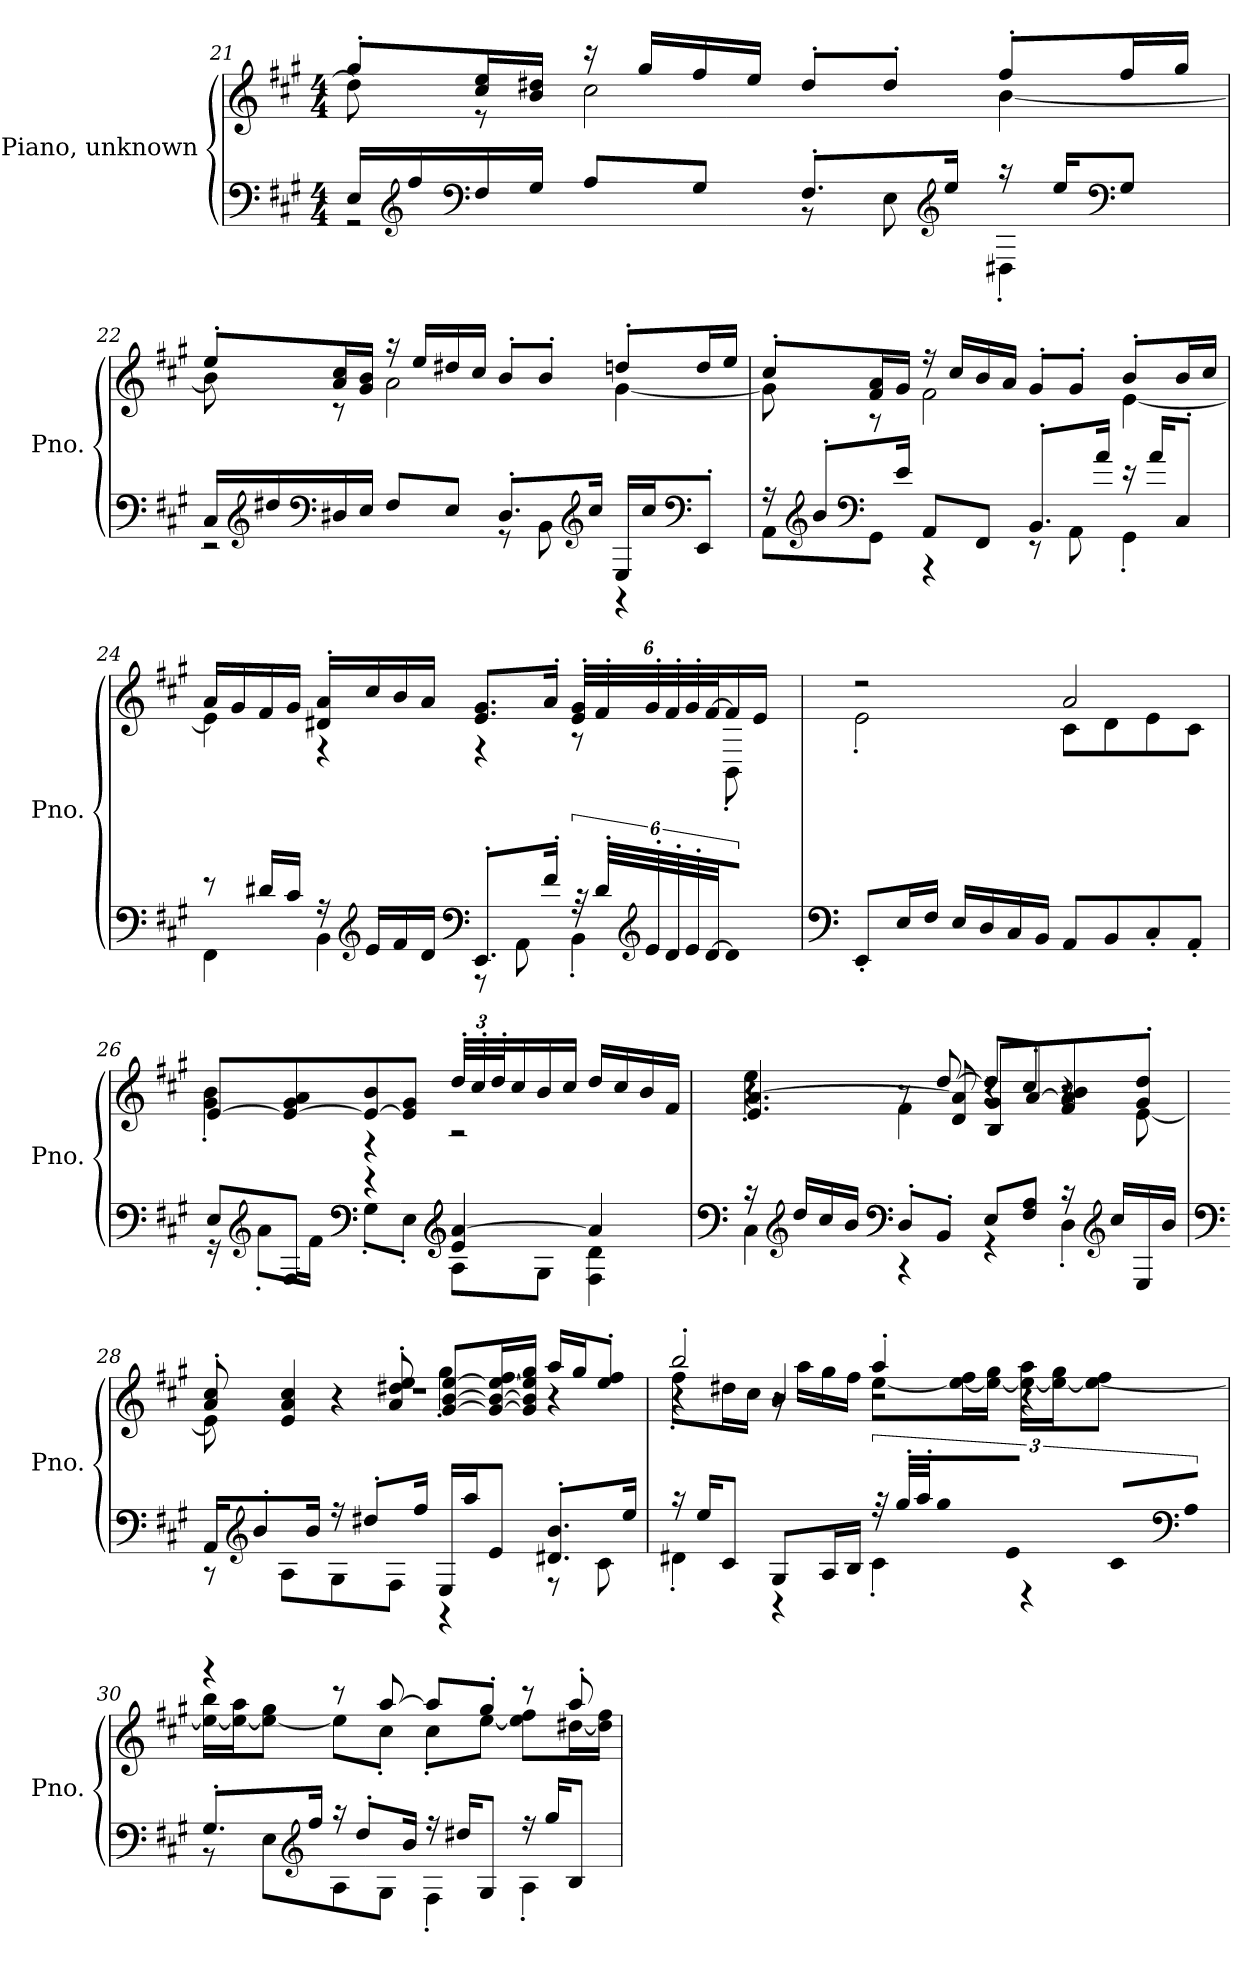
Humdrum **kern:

**kern	**kern
*part1	*part1
*staff2	*staff1
*I"Piano, unknown	*
*I'Pno.	*
!!LO:LB:g=z
*clefF4	*clefG2
*k[f#c#g#]	*k[f#c#g#]
*M4/4	*M4/4
=21	=21
*^	*^
16E/LL	2r	8gg#'/L	8dd#\]
*clefG2	*	*	*
16ff#/	.	.	.
*clefF4	*	*	*
16F#/	.	16cc#/ 16ee/L	8r
16G#/JJ	.	16b/ 16dd#X/JJ	.
8A/L	.	16r	2cc#\
.	.	16gg#/LL	.
8G#/J	.	16ff#/	.
.	.	16ee/JJ	.
8.F#'/L	8r	8dd#'/L	.
.	8E\	8dd#'/J	.
*clefG2	*	*	*
16ee/Jk	.	.	.
16r	4D#X'\	8ff#'/L	[4b\
16ee/KL	.	.	.
*clefF4	*	*	*
8G#/J	.	16ff#/L	.
.	.	16gg#/JJ	.
!!LO:PB:g=z	!!
=22	=22	=22	=22
16C#/LL	2r	8ee'/L	8b\]
*clefG2	*	*	*
16dd#X/	.	.	.
*clefF4	*	*	*
16D#X/	.	16a/ 16cc#/L	8r
16E/JJ	.	16g#/ 16b/JJ	.
8F#/L	.	16r	2a\
.	.	16ee/LL	.
8E/J	.	16dd#X/	.
.	.	16cc#/JJ	.
8.D#'/L	8r	8b'/L	.
.	8BB\	8b'/J	.
*clefG2	*	*	*
16cc#/Jk	.	.	.
16E/LL	4r	8ddn'/L	[4g#\
16cc#/J	.	.	.
*clefF4	*	*	*
8EE'/J	.	16dd/L	.
.	.	16ee/JJ	.
=23	=23	=23	=23
16r	8AA\L	8cc#'/L	8g#\]
*clefG2	*	*	*
8b'/L	.	.	.
*clefF4	*	*	*
.	8GG#\J	16f#/ 16a/L	8r
16e/Jk	.	16g#/JJ	.
8AA/L	4r	16r	2f#\
.	.	16cc#/LL	.
8FF#/J	.	16b/	.
.	.	16a/JJ	.
8.BB'/L	8r	8g#'/L	.
.	8AA\	8g#'/J	.
16a/Jk	.	.	.
16r	4GG#'\	8b'/L	[4e\
16a/KL	.	.	.
8C#'/J	.	16b/L	.
.	.	16cc#/JJ	.
!!LO:LB:g=z	!!
=24	=24	=24	=24
8r	4FF#\	16a/LL	4e\]
.	.	16g#/	.
16d#X/LL	.	16f#/	.
16c#/JJ	.	16g#/JJ	.
16r	4BB\	16d#X/' 16a/'LL	4r
*clefG2	*	*	*
16e/LL	.	16cc#/	.
16f#/	.	16b/	.
16d#/JJ	.	16a/JJ	.
*clefF4	*	*	*
8.EE'/L	8r	8.e/ 8.g#/L	4r
.	8AA\	.	.
16f#'/Jk	.	16a'/Jk	.
*	*	*Xbrackettup	*
48r	4BB'\	48e/' 48g#/'LLL	8r
48d#'/LLL	.	48f#'/	.
*clefG2	*	*	*
48e'/	.	48g#'/	.
*Xbrackettup	*	*	*
48d#'/	.	48f#'/	.
48e'/	.	48g#'/	.
[48d#/JJ	.	[48f#/J	.
8d#/J]	.	16f#/]	8BB'\
.	.	16e/JJ	.
*v	*v	*	*
=25	=25	=25
*clefF4	*	*
8EE'/L	2r	2e'\
16E/L	.	.
16F#/JJ	.	.
16E/LL	.	.
16D/	.	.
16C#/	.	.
16BB/JJ	.	.
8AA/L	2a/	8c#\L
8BB/	.	8d\
8C#'/	.	8e\
8AA'/J	.	8c#\J
!!LO:LB:g=z	!!
=26	=26	=26
*^	*	*
8E/L	16r	[8e/L	4g#\' 4b\'
*clefG2	*	*	*
.	8a'\L	.	.
8F#/J	.	8e/_ 8g#/ 8a/	.
.	16f#\Jk	.	.
*clefF4	*	*	*
4r	8G#'\L	8e/_ 8b/	4r
.	8E'\J	8e/] 8g#/J	.
*clefG2	*	*	*
4e/ [4a/	8A\L	48dd'/LLL	2r
.	.	48cc#'/	.
.	.	48dd'/J	.
.	.	16cc#/	.
.	8G#\J	16b/	.
.	.	16cc#/JJ	.
4a/]	4F#\ 4d\	16dd/LL	.
.	.	16cc#/	.
.	.	16b/	.
.	.	16f#/JJ	.
*	*	*v	*v
=27	=27	=27
*clefF4	*	*
*	*	*^
*	*	*	*^
16r	4C#\	4r	4ee'\	4.e/ [4.a/
*clefG2	*	*	*	*
16dd/LL	.	.	.	.
16cc#/	.	.	.	.
16b/JJ	.	.	.	.
*clefF4	*	*	*	*
8D'/L	4r	8r	4f#\	.
8BB'/J	.	[8dd/	.	8d/ 8a/]
8E/L	4r	8dd/L]	4r	8B/ 8g#/L
8F#/ 8A/J	.	8cc#'/J	.	[8a/
16r	4D'\	4r	8r	8f#/ 8a/] 8b/
*clefG2	*	*	*	*
16cc#/LL	.	.	.	.
16E/	.	.	[8e\	8g#/' 8dd/'J
16b/JJ	.	.	.	.
!!LO:LB:g=z	!!	!!
=28	=28	=28	=28	=28
*clefF4	*	*	*	*
16AA/KL	8r	1r	8e\]	8a/' 8cc#/'
*clefG2	*	*	*	*
8b'/	.	.	.	.
.	8A\L	.	8r	4e/ 4a/ 4cc#/
16b/Jk	.	.	.	.
16r	8G#\	.	4r	.
8dd#X'/L	.	.	.	.
.	8F#\J	.	.	8a/' 8dd#X/' 8ee/'
16ff#/Jk	.	.	.	.
16E/LL	4r	.	4gg#'\	[8g#/ [8b/ [8ee/L
16aa/J	.	.	.	.
8e/J	.	.	.	16g#/_ 16b/_ 16ee/_ 16ff#/L
.	.	.	.	16g#/] 16b/] 16ee/] 16gg#/JJ
8.d#X/' 8.b/'L	8r	.	4r	16aa/LL
.	.	.	.	16gg#/J
.	8c#\	.	.	8ee/' 8ff#/'J
16ee/Jk	.	.	.	.
=29	=29	=29	=29	=29
16r	4d#X'\	2bb'/	8ff#'\L	4r
16ee/KL	.	.	.	.
8c#/J	.	.	16dd#X\L	.
.	.	.	16cc#\JJ	.
8G#/L	4r	.	16r	4b/
.	.	.	16aa\LL	.
16A/L	.	.	16gg#\	.
16B/JJ	.	.	16ff#\JJ	.
*brackettup	*	*	*	*
48r	4c#'\	4aa'/	[8ee\L	2r
48gg#'/LLL	.	.	.	.
48aa'/J	.	.	.	.
16gg#/J	.	.	.	.
8e/J	.	.	16ee\_ 16ff#\L	.
.	.	.	16ee\_ 16gg#\JJ	.
8c#/L	4r	4r	16ee\_ 16aa\LL	.
.	.	.	16ee\_ 16gg#\J	.
*clefF4	*	*	*	*
8A/J	.	.	8ee\_ 8ff#\J	.
*	*	*	*v	*v
!!LO:LB:g=z
=30	=30	=30	=30
8.G#'/L	8r	4r	16ee\_ 16bb\LL
.	.	.	16ee\_ 16aa\J
.	8E\L	.	8ee\_ 8gg#\J
*clefG2	*	*	*
16ff#/Jk	.	.	.
16r	8A\	8r	8ee\L]
8dd'/L	.	.	.
.	8G#\J	[8aa/	8cc#'\J
16b/Jk	.	.	.
16r	4F#'\	8aa/L]	8cc#'\L
16dd#X/KL	.	.	.
8G#/J	.	8gg#'/J	[8ee\J
16r	4A'\	8r	8ee\] 8ff#\L
16gg#/KL	.	.	.
8B/J	.	8aa'/	[16dd#X\L
.	.	.	16dd#\] 16ff#\JJ
*v	*v	*	*
*	*v	*v
=	=
*-	*-
